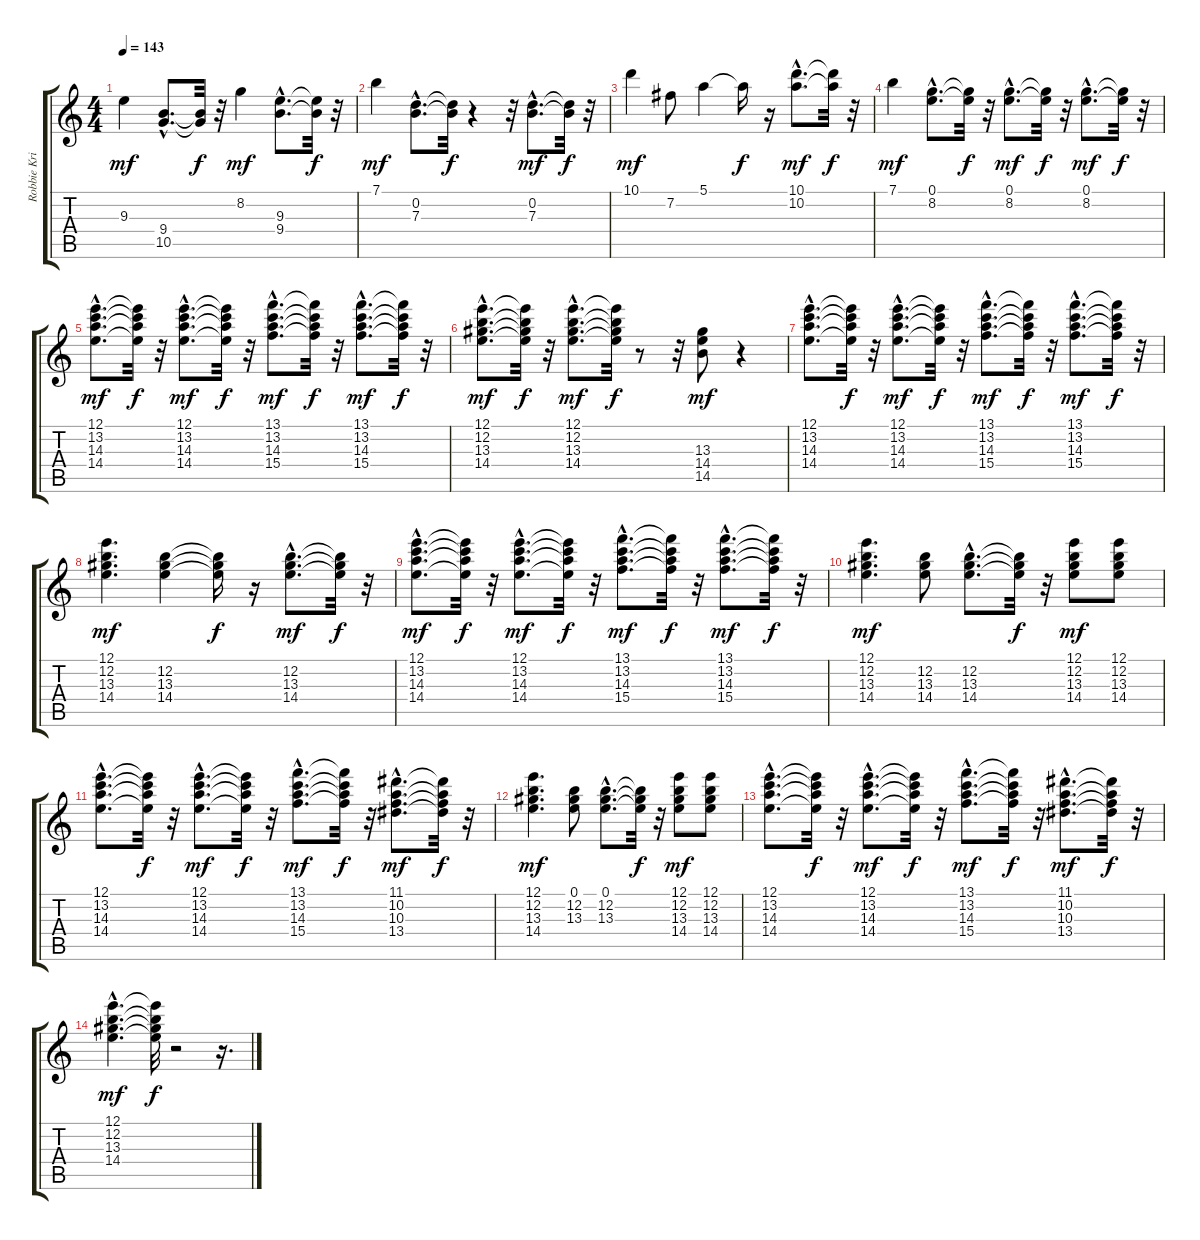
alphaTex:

\track ("Robbie Krieger" "Robbie Kri") {instrument electricguitarjazz}
\staff {score tabs}
\tuning (E4 B3 G3 D3 A2 E2) {hide}
\ts (4 4)
\tempo 143
\clef g2
\ks c
9.3.4{dy mf} (9.4{hac} 10.5{hac}).8{d} (9.4{t} 10.5{t}).32{dy f} r.32 8.2.4{dy mf} (9.3{hac} 9.4{hac}).8{d} (9.3{t} 9.4{t}).32{dy f} r.32 |
7.1.4{dy mf} (0.2{hac} 7.3{hac}).8{d} (0.2{t} 7.3{t}).32{dy f} r.4 r.32 (0.2{hac} 7.3{hac}).8{d dy mf} (0.2{t} 7.3{t}).32{dy f} r.32 |
10.1.4{dy mf} 7.2.8 5.1.4 5.1{t}.16{dy f} r.16 (10.1{hac} 10.2{hac}).8{d dy mf} (10.1{t} 10.2{t}).32{dy f} r.32 |
7.1.4{dy mf} (0.1{hac} 8.2{hac}).8{d} (0.1{t} 8.2{t}).32{dy f} r.32 (0.1{hac} 8.2{hac}).8{d dy mf} (0.1{t} 8.2{t}).32{dy f} r.32 (0.1{hac} 8.2{hac}).8{d dy mf} (0.1{t} 8.2{t}).32{dy f} r.32 |
(12.1{hac} 13.2{hac} 14.3{hac} 14.4{hac}).8{d dy mf} (12.1{t} 13.2{t} 14.3{t} 14.4{t}).32{dy f} r.32 (12.1{hac} 13.2{hac} 14.3{hac} 14.4{hac}).8{d dy mf} (12.1{t} 13.2{t} 14.3{t} 14.4{t}).32{dy f} r.32 (13.1{hac} 13.2{hac} 14.3{hac} 15.4{hac}).8{d dy mf} (13.1{t} 13.2{t} 14.3{t} 15.4{t}).32{dy f} r.32 (13.1{hac} 13.2{hac} 14.3{hac} 15.4{hac}).8{d dy mf} (13.1{t} 13.2{t} 14.3{t} 15.4{t}).32{dy f} r.32 |
(12.1{hac} 12.2{hac} 13.3{hac} 14.4{hac}).8{d dy mf} (12.1{t} 12.2{t} 13.3{t} 14.4{t}).32{dy f} r.32 (12.1{hac} 12.2{hac} 13.3{hac} 14.4{hac}).8{d dy mf} (12.1{t} 12.2{t} 13.3{t} 14.4{t}).32{dy f} r.8 r.32 (13.3 14.4 14.5).8{dy mf} r.4 |
(12.1{hac} 13.2{hac} 14.3{hac} 14.4{hac}).8{d} (12.1{t} 13.2{t} 14.3{t} 14.4{t}).32{dy f} r.32 (12.1{hac} 13.2{hac} 14.3{hac} 14.4{hac}).8{d dy mf} (12.1{t} 13.2{t} 14.3{t} 14.4{t}).32{dy f} r.32 (13.1{hac} 13.2{hac} 14.3{hac} 15.4{hac}).8{d dy mf} (13.1{t} 13.2{t} 14.3{t} 15.4{t}).32{dy f} r.32 (13.1{hac} 13.2{hac} 14.3{hac} 15.4{hac}).8{d dy mf} (13.1{t} 13.2{t} 14.3{t} 15.4{t}).32{dy f} r.32 |
(12.1 12.2 13.3 14.4).4{d dy mf} (12.2 13.3 14.4).4 (12.2{t} 13.3{t} 14.4{t}).16{dy f} r.16 (12.2{hac} 13.3{hac} 14.4{hac}).8{d dy mf} (12.2{t} 13.3{t} 14.4{t}).32{dy f} r.32 |
(12.1{hac} 13.2{hac} 14.3{hac} 14.4{hac}).8{d dy mf} (12.1{t} 13.2{t} 14.3{t} 14.4{t}).32{dy f} r.32 (12.1{hac} 13.2{hac} 14.3{hac} 14.4{hac}).8{d dy mf} (12.1{t} 13.2{t} 14.3{t} 14.4{t}).32{dy f} r.32 (13.1{hac} 13.2{hac} 14.3{hac} 15.4{hac}).8{d dy mf} (13.1{t} 13.2{t} 14.3{t} 15.4{t}).32{dy f} r.32 (13.1{hac} 13.2{hac} 14.3{hac} 15.4{hac}).8{d dy mf} (13.1{t} 13.2{t} 14.3{t} 15.4{t}).32{dy f} r.32 |
(12.1 12.2 13.3 14.4).4{d dy mf} (12.2 13.3 14.4).8 (12.2{hac} 13.3{hac} 14.4{hac}).8{d} (12.2{t} 13.3{t} 14.4{t}).32{dy f} r.32 (12.1 12.2 13.3 14.4).8{dy mf} (12.1 12.2 13.3 14.4).8 |
(12.1{hac} 13.2{hac} 14.3{hac} 14.4{hac}).8{d} (12.1{t} 13.2{t} 14.3{t} 14.4{t}).32{dy f} r.32 (12.1{hac} 13.2{hac} 14.3{hac} 14.4{hac}).8{d dy mf} (12.1{t} 13.2{t} 14.3{t} 14.4{t}).32{dy f} r.32 (13.1{hac} 13.2{hac} 14.3{hac} 15.4{hac}).8{d dy mf} (13.1{t} 13.2{t} 14.3{t} 15.4{t}).32{dy f} r.32 (11.1{hac} 10.2{hac} 10.3{hac} 13.4{hac}).8{d dy mf} (11.1{t} 10.2{t} 10.3{t} 13.4{t}).32{dy f} r.32 |
(12.1 12.2 13.3 14.4).4{d dy mf} (0.1 12.2 13.3).8 (0.1{hac} 12.2{hac} 13.3{hac}).8{d} (0.1{t} 12.2{t} 13.3{t}).32{dy f} r.32 (12.1 12.2 13.3 14.4).8{dy mf} (12.1 12.2 13.3 14.4).8 |
(12.1{hac} 13.2{hac} 14.3{hac} 14.4{hac}).8{d} (12.1{t} 13.2{t} 14.3{t} 14.4{t}).32{dy f} r.32 (12.1{hac} 13.2{hac} 14.3{hac} 14.4{hac}).8{d dy mf} (12.1{t} 13.2{t} 14.3{t} 14.4{t}).32{dy f} r.32 (13.1{hac} 13.2{hac} 14.3{hac} 15.4{hac}).8{d dy mf} (13.1{t} 13.2{t} 14.3{t} 15.4{t}).32{dy f} r.32 (11.1{hac} 10.2{hac} 10.3{hac} 13.4{hac}).8{d dy mf} (11.1{t} 10.2{t} 10.3{t} 13.4{t}).32{dy f} r.32 |
(12.1{hac} 12.2{hac} 13.3{hac} 14.4{hac}).4{d dy mf} (12.1{t} 12.2{t} 13.3{t} 14.4{t}).32{dy f} r.2 r.16{d}
